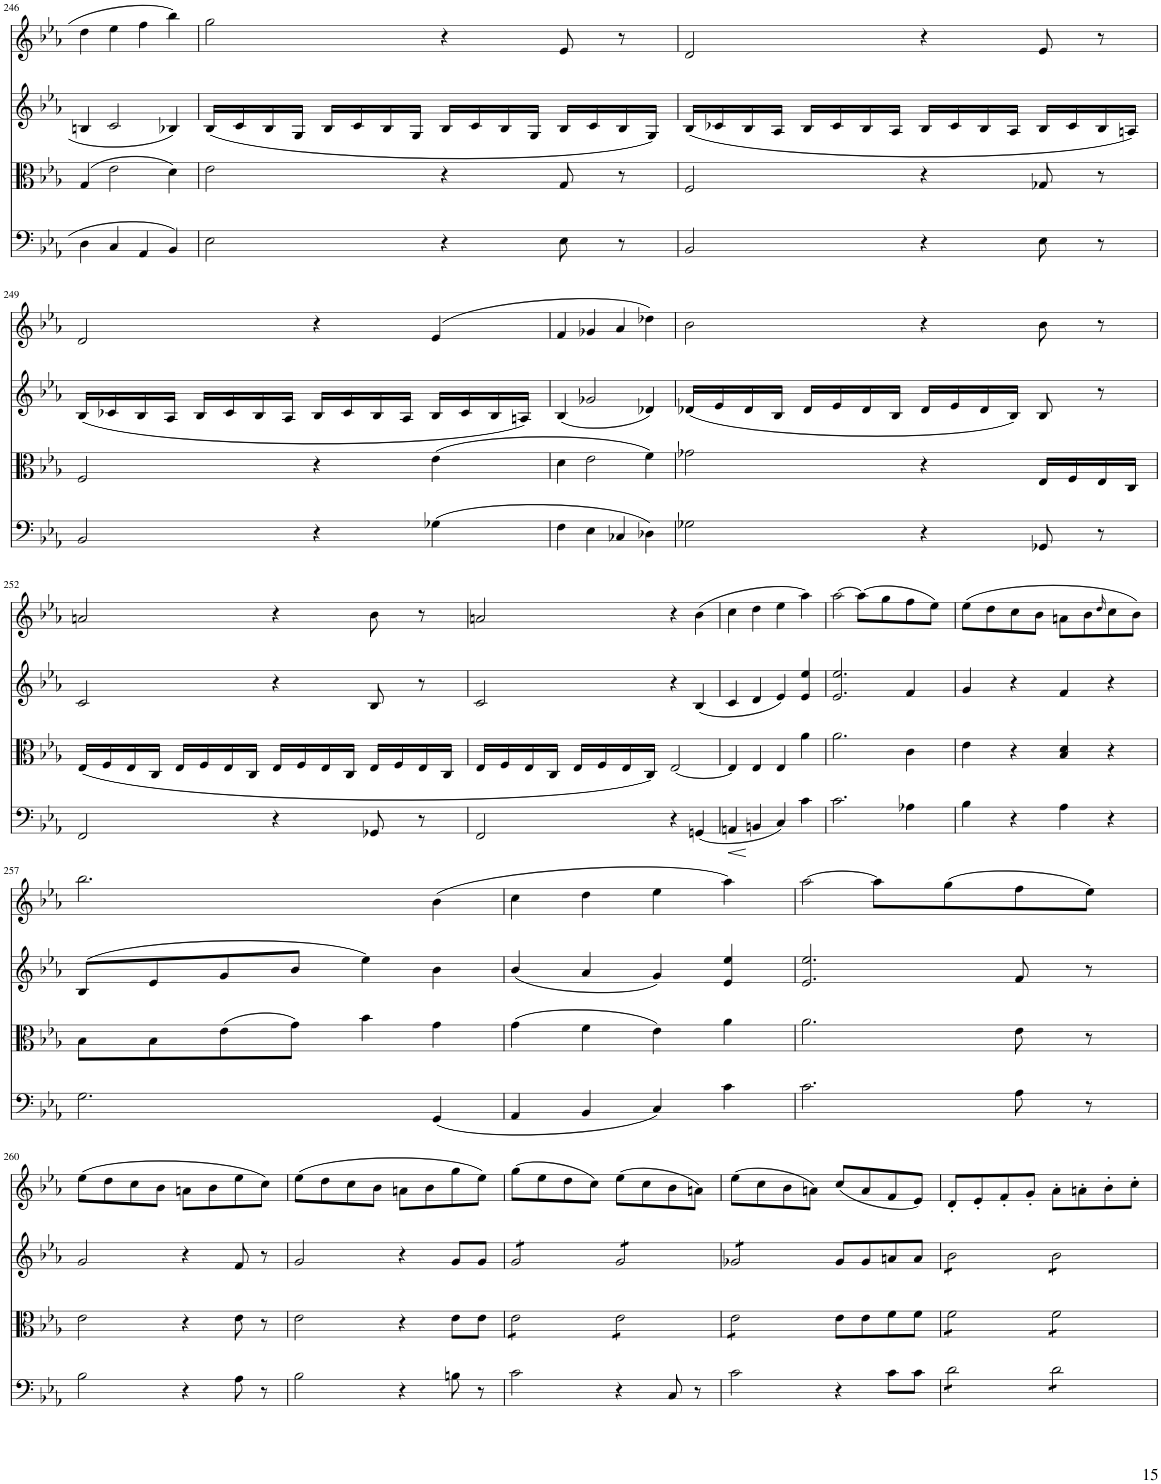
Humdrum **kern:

**kern	**dynam	**kern	**kern	**kern
*part4	*part4	*part3	*part2	*part1
*staff4	*staff4	*staff3	*staff2	*staff1
*I"Piano	*	*I"Piano	*I"Piano	*I"Piano
*I'Pno	*	*I'Pno	*I'Pno	*I'Pno
!!LO:PB:g=z
*clefF4	*	*clefC3	*clefG2	*clefG2
*k[b-e-a-]	*	*k[b-e-a-]	*k[b-e-a-]	*k[b-e-a-]
*M4/4	*	*M4/4	*M4/4	*M4/4
*met(c)	*	*met(c)	*met(c)	*met(c)
=246	=246	=246	=246	=246
4D\	.	(4G/	4Bn/	4dd\
4C/	.	2e-\	2c/	4ee-\
4AA-/	.	.	.	4ff\
4BB-/	.	4d\)	4B-X/	4bb-\
=247	=247	=247	=247	=247
2E-\	.	2e-\	(16B-/LL	2gg\
.	.	.	16c/	.
.	.	.	16B-/	.
.	.	.	16G/JJ	.
.	.	.	16B-/LL	.
.	.	.	16c/	.
.	.	.	16B-/	.
.	.	.	16G/JJ	.
4r	.	4r	16B-/LL	4r
.	.	.	16c/	.
.	.	.	16B-/	.
.	.	.	16G/JJ	.
8E-\	.	8G/	16B-/LL	8e-/
.	.	.	16c/	.
8r	.	8r	16B-/	8r
.	.	.	16G/JJ)	.
=248	=248	=248	=248	=248
2BB-/	.	2F/	(16B-/LL	2d/
.	.	.	16c-X/	.
.	.	.	16B-/	.
.	.	.	16A-/JJ	.
.	.	.	16B-/LL	.
.	.	.	16c-/	.
.	.	.	16B-/	.
.	.	.	16A-/JJ	.
4r	.	4r	16B-/LL	4r
.	.	.	16c-/	.
.	.	.	16B-/	.
.	.	.	16A-/JJ	.
8E-\	.	8G-X/	16B-/LL	8e-/
.	.	.	16c-/	.
8r	.	8r	16B-/	8r
.	.	.	16An/JJ)	.
!!LO:LB:g=z
=249	=249	=249	=249	=249
2BB-/	.	2F/	(16B-/LL	2d/
.	.	.	16c-X/	.
.	.	.	16B-/	.
.	.	.	16A-/JJ	.
.	.	.	16B-/LL	.
.	.	.	16c-/	.
.	.	.	16B-/	.
.	.	.	16A-/JJ	.
4r	.	4r	16B-/LL	4r
.	.	.	16c-/	.
.	.	.	16B-/	.
.	.	.	16A-/JJ	.
(4G-X\	.	(4e-\	16B-/LL	(4e-/
.	.	.	16c-/	.
.	.	.	16B-/	.
.	.	.	16An/JJ)	.
=250	=250	=250	=250	=250
4F\	.	4d\	(4B-/	4f/
4E-\	.	2e-\	2g-X/	4g-X/
4C-X/	.	.	.	4a-/
4D-X\)	.	4f\)	4d-X/)	4dd-X\)
=251	=251	=251	=251	=251
2G-X\	.	2g-X\	(16d-X/LL	2b-\
.	.	.	16e-/	.
.	.	.	16d-/	.
.	.	.	16B-/JJ	.
.	.	.	16d-/LL	.
.	.	.	16e-/	.
.	.	.	16d-/	.
.	.	.	16B-/JJ	.
4r	.	4r	16d-/LL	4r
.	.	.	16e-/	.
.	.	.	16d-/	.
.	.	.	16B-/JJ)	.
8GG-X/	.	16E-/LL	8B-/	8b-\
.	.	16F/	.	.
8r	.	16E-/	8r	8r
.	.	16C/JJ	.	.
!!LO:LB:g=z
=252	=252	=252	=252	=252
2FF/	.	(16E-/LL	2c/	2an/
.	.	16F/	.	.
.	.	16E-/	.	.
.	.	16C/JJ	.	.
.	.	16E-/LL	.	.
.	.	16F/	.	.
.	.	16E-/	.	.
.	.	16C/JJ	.	.
4r	.	16E-/LL	4r	4r
.	.	16F/	.	.
.	.	16E-/	.	.
.	.	16C/JJ	.	.
8GG-X/	.	16E-/LL	8B-/	8b-\
.	.	16F/	.	.
8r	.	16E-/	8r	8r
.	.	16C/JJ	.	.
=253	=253	=253	=253	=253
2FF/	.	16E-/LL	2c/	2an/
.	.	16F/	.	.
.	.	16E-/	.	.
.	.	16C/JJ	.	.
.	.	16E-/LL	.	.
.	.	16F/	.	.
.	.	16E-/	.	.
.	.	16C/JJ)	.	.
4r	.	[2E-/	4r	4r
(4GGn/	.	.	(4B-/	(4b-\
=254	=254	=254	=254	=254
!	!LO:HP:b	!	!	!
4AAn/	<	4E-/]	4c/	4cc\
4BBn/	[	4E-/	4d/	4dd\
4C/)	.	4E-/	4e-/)	4ee-\
4c\	.	4a-\	4e-/ 4ee-/	4aa-\)
=255	=255	=255	=255	=255
2.c\	.	2.a-\	2.e-/ 2.ee-/	[2aa-\
.	.	.	.	(8aa-\L]
.	.	.	.	8gg\
4A-X\	.	4c\	4f/	8ff\
.	.	.	.	8ee-\J)
=256	=256	=256	=256	=256
4B-\	.	4e-\	4g/	(8ee-\L
.	.	.	.	8dd\
4r	.	4r	4r	8cc\
.	.	.	.	8b-\J
4A-\	.	4B-/ 4d/	4f/	8an\L
.	.	.	.	8b-\
.	.	.	.	16qdd/
4r	.	4r	4r	8cc\
.	.	.	.	8b-\J)
!!LO:LB:g=z
=257	=257	=257	=257	=257
2.G\	.	8B-\L	(8B-/L	2.bb-\
.	.	8B-\	8e-/	.
.	.	(8e-\	8g/	.
.	.	8g\J)	8b-/J	.
.	.	4b-\	4ee-\)	.
(4GG/	.	4g\	4b-\	(4b-\
=258	=258	=258	=258	=258
4AA-/	.	(4g\	(4b-/	4cc\
4BB-/	.	4f\	4a-/	4dd\
4C/)	.	4e-\)	4g/)	4ee-\
4c\	.	4a-\	4e-/ 4ee-/	4aa-\)
=259	=259	=259	=259	=259
2.c\	.	2.a-\	2.e-/ 2.ee-/	[2aa-\
.	.	.	.	8aa-\L]
.	.	.	.	(8gg\
8A-\	.	8e-\	8f/	8ff\
8r	.	8r	8r	8ee-\J)
!!LO:LB:g=z
=260	=260	=260	=260	=260
2B-\	.	2e-\	2g/	(8ee-\L
.	.	.	.	8dd\
.	.	.	.	8cc\
.	.	.	.	8b-\J
4r	.	4r	4r	8an\L
.	.	.	.	8b-\
8A-\	.	8e-\	8f/	8ee-\
8r	.	8r	8r	8cc\J)
=261	=261	=261	=261	=261
2B-\	.	2e-\	2g/	(8ee-\L
.	.	.	.	8dd\
.	.	.	.	8cc\
.	.	.	.	8b-\J
4r	.	4r	4r	8an\L
.	.	.	.	8b-\
8Bn\	.	8e-\L	8g/L	8gg\
8r	.	8e-\J	8g/J	8ee-\J)
=262	=262	=262	=262	=262
*	*	*tremolo	*	*
*	*	*	*tremolo	*
2c\	.	8e-\L	8g/L	(8gg\L
.	.	8e-\	8g/	8ee-\
.	.	8e-\	8g/	8dd\
.	.	8e-\J	8g/J	8cc\J)
4r	.	8e-\L	8g/L	(8ee-\L
.	.	8e-\	8g/	8cc\
8C/	.	8e-\	8g/	8b-\
8r	.	8e-\J	8g/J	8an\J)
=263	=263	=263	=263	=263
2c\	.	8e-\L	8g-X/L	(8ee-\L
.	.	8e-\	8g-X/	8cc\
.	.	8e-\	8g-X/	8b-\
.	.	8e-\J	8g-X/J	8an\J)
*	*	*	*Xtremolo	*
*	*	*Xtremolo	*	*
4r	.	8e-\L	8g-/L	(8cc/L
.	.	8e-\	8g-/	8a/
8c\L	.	8f\	8an/	8f/
8c\J	.	8f\J	8a/J	8e-/J)
=264	=264	=264	=264	=264
*tremolo	*	*	*	*
*	*	*tremolo	*	*
*	*	*	*tremolo	*
8d\L	.	8f\L	8b-\L	8d'/L
8d\	.	8f\	8b-\	8e-'/
8d\	.	8f\	8b-\	8f'/
8d\J	.	8f\J	8b-\J	8g'/J
8d\L	.	8f\L	8b-\L	8a-'\L
8d\	.	8f\	8b-\	8an'\
8d\	.	8f\	8b-\	8b-'\
8d\J	.	8f\J	8b-\J	8cc'\J
*	*	*	*Xtremolo	*
*	*	*Xtremolo	*	*
*Xtremolo	*	*	*	*
=	=	=	=	=
*-	*-	*-	*-	*-
